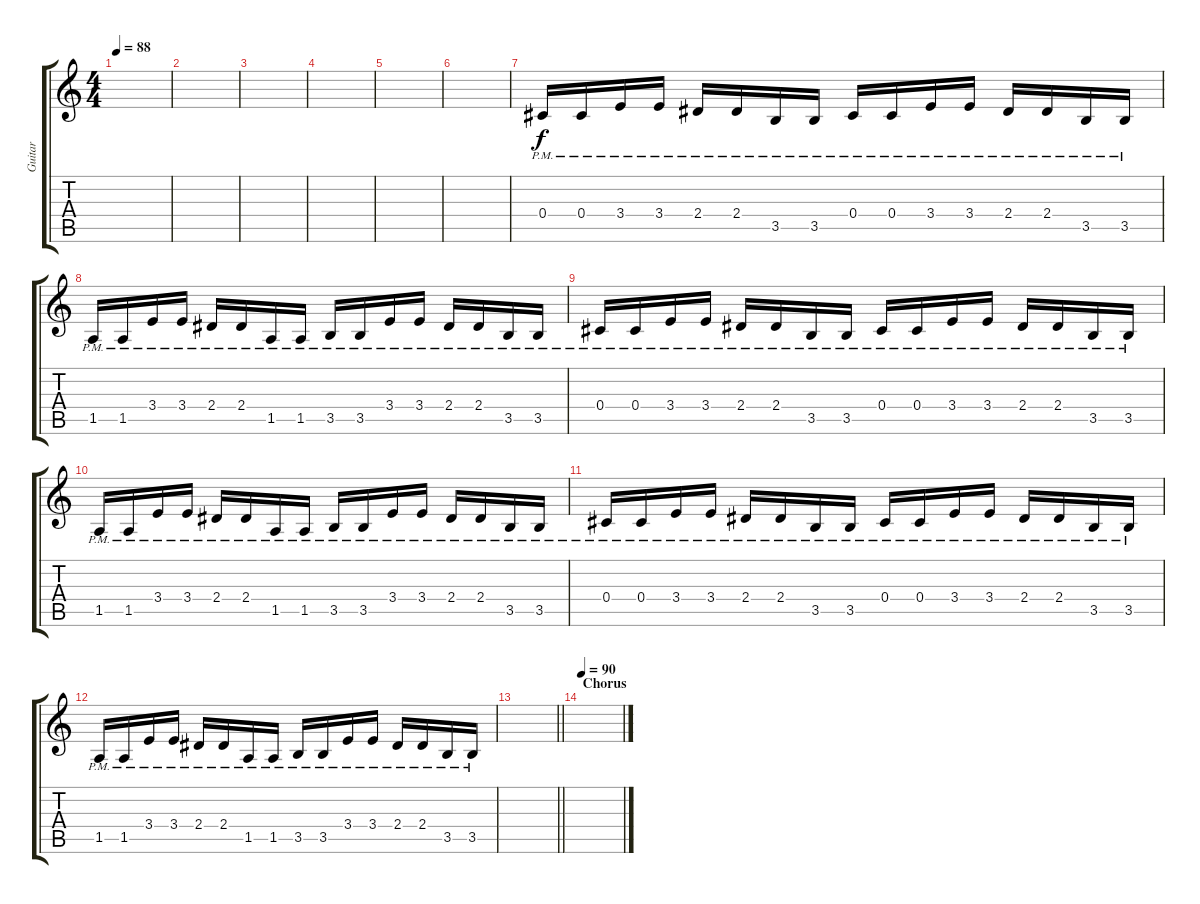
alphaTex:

\track ("Guitar" "Guitar") {instrument overdrivenguitar}
\staff {score tabs}
\tuning (Eb4 Bb3 Gb3 Db3 Ab2 Db2) {hide}
\ts (4 4)
\tempo 88
\clef g2
\ks c
|
|
|
|
|
|
0.4{pm}.16 0.4{pm}.16 3.4{pm}.16 3.4{pm}.16 2.4{pm}.16 2.4{pm}.16 3.5{pm}.16 3.5{pm}.16 0.4{pm}.16 0.4{pm}.16 3.4{pm}.16 3.4{pm}.16 2.4{pm}.16 2.4{pm}.16 3.5{pm}.16 3.5{pm}.16 |
1.5{pm}.16 1.5{pm}.16 3.4{pm}.16 3.4{pm}.16 2.4{pm}.16 2.4{pm}.16 1.5{pm}.16 1.5{pm}.16 3.5{pm}.16 3.5{pm}.16 3.4{pm}.16 3.4{pm}.16 2.4{pm}.16 2.4{pm}.16 3.5{pm}.16 3.5{pm}.16 |
0.4{pm}.16 0.4{pm}.16 3.4{pm}.16 3.4{pm}.16 2.4{pm}.16 2.4{pm}.16 3.5{pm}.16 3.5{pm}.16 0.4{pm}.16 0.4{pm}.16 3.4{pm}.16 3.4{pm}.16 2.4{pm}.16 2.4{pm}.16 3.5{pm}.16 3.5{pm}.16 |
1.5{pm}.16 1.5{pm}.16 3.4{pm}.16 3.4{pm}.16 2.4{pm}.16 2.4{pm}.16 1.5{pm}.16 1.5{pm}.16 3.5{pm}.16 3.5{pm}.16 3.4{pm}.16 3.4{pm}.16 2.4{pm}.16 2.4{pm}.16 3.5{pm}.16 3.5{pm}.16 |
0.4{pm}.16 0.4{pm}.16 3.4{pm}.16 3.4{pm}.16 2.4{pm}.16 2.4{pm}.16 3.5{pm}.16 3.5{pm}.16 0.4{pm}.16 0.4{pm}.16 3.4{pm}.16 3.4{pm}.16 2.4{pm}.16 2.4{pm}.16 3.5{pm}.16 3.5{pm}.16 |
1.5{pm}.16 1.5{pm}.16 3.4{pm}.16 3.4{pm}.16 2.4{pm}.16 2.4{pm}.16 1.5{pm}.16 1.5{pm}.16 3.5{pm}.16 3.5{pm}.16 3.4{pm}.16 3.4{pm}.16 2.4{pm}.16 2.4{pm}.16 3.5{pm}.16 3.5{pm}.16 |
\barLineRight lightlight
|
\section ("" "Chorus")
\tempo 90
